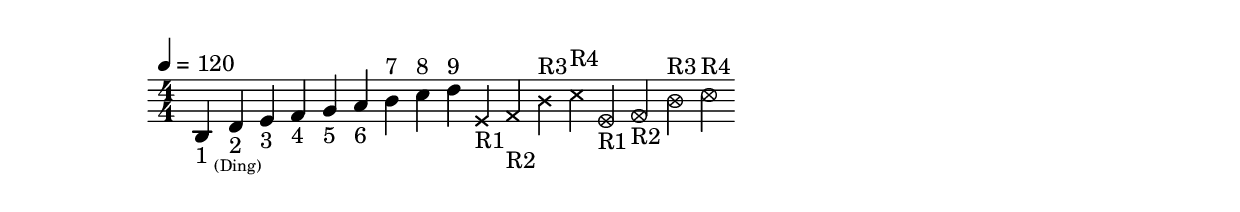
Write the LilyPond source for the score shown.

\version "2.24.1"
\include "../global.ly"

\relative {
  \defaultScoreSettings
  \omit Score.BarLine
  \tempo 4 = 120
  \time 4/4

    b4_\markup { 1\sub{(Ding)} } 
    d_"2" e_"3" f_"4" g_"5" 
    a_"6" b^"7" c^"8" d^"9" 
    \rimNote { e,_"R1" f_"R2" b^"R3" c^"R4" }
    \kanNote { e,_"R1" f_"R2" b^"R3" c^"R4" }
}